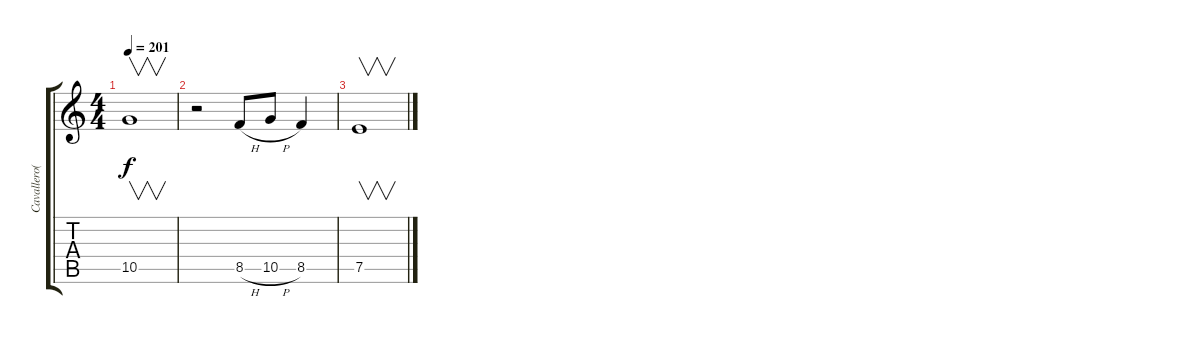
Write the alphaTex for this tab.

\track ("Cavallero(Dist.)" "Cavallero(") {instrument distortionguitar}
\staff {score tabs}
\tuning (E4 B3 G3 D3 A2 E2) {hide}
\ts (4 4)
\tempo 201
\clef g2
\ks c
10.5.1{v dy f} |
r.2 8.5{h}.8 10.5{h}.8 8.5.4 |
7.5.1{v}
